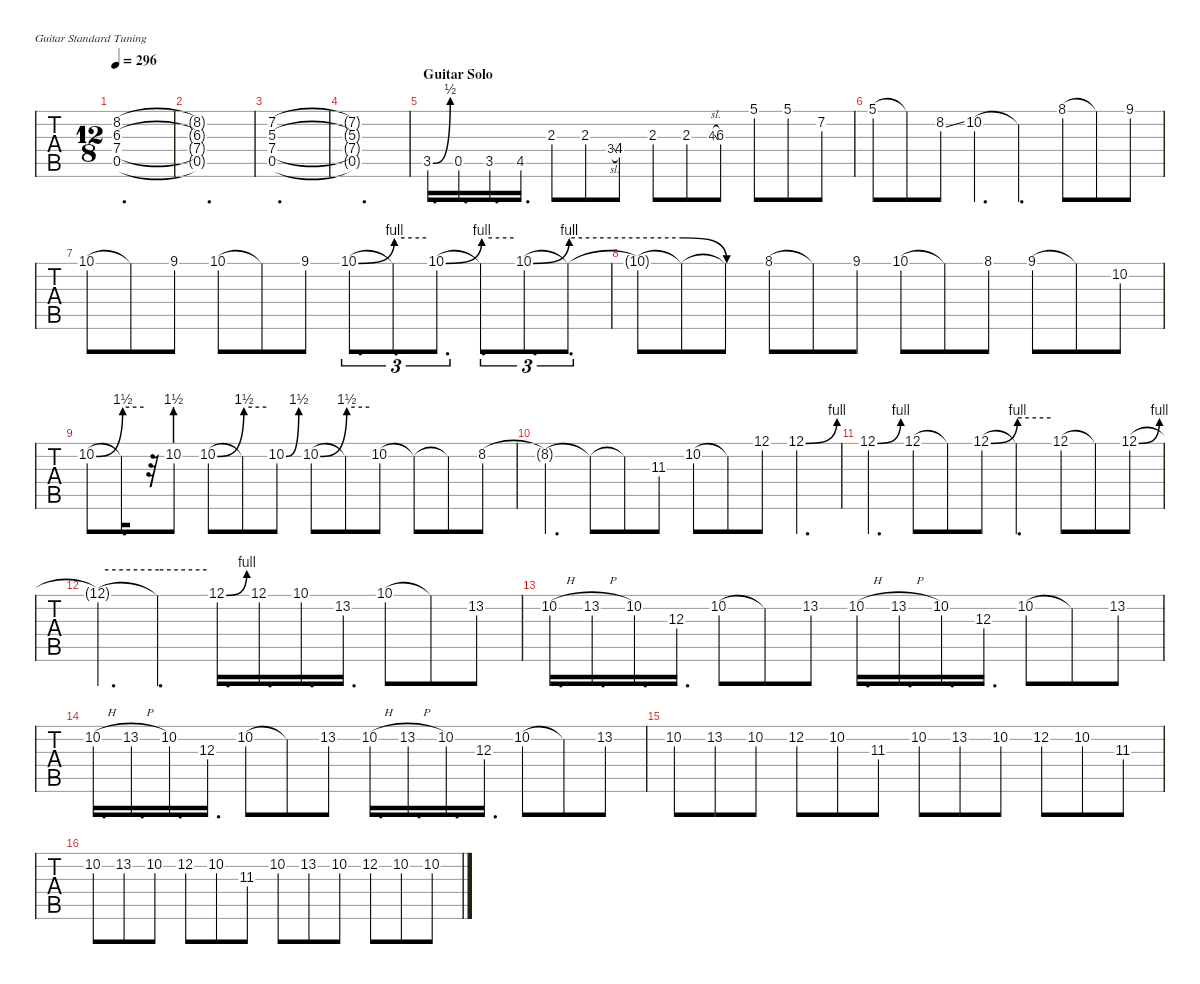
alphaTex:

\hideDynamics
\bracketExtendMode nobrackets
\singleTrackTrackNamePolicy hidden
\multiTrackTrackNamePolicy hidden
\firstSystemTrackNameMode fullname
\firstSystemTrackNameOrientation horizontal
\otherSystemsTrackNameOrientation horizontal
\track ("Guitar I" "E-Gt") {instrument overdrivenguitar}
\staff {tabs}
\tuning (E4 B3 G3 D3 A2 E2)
\ts (12 8)
\tempo 296
\clef g2
\ks c
(8.2 6.3{acc #} 7.4 0.5).1{d dy f} |
(8.2{t} 6.3{t acc #} 7.4{t} 0.5{t}).1{d} |
(7.2{acc #} 5.3 7.4 0.5).1{d} |
(7.2{t acc #} 5.3{t} 7.4{t} 0.5{t}).1{d} |
\section ("" "Guitar Solo")
3.5{be (bend 0 0 60 2)}.16{d} 0.5.16{d} 3.5.16{d} 4.5{acc #}.16{d} 2.3.8 2.3.8 3.4{sl}.8{gr} 4.4{acc #}.8 2.3.8 2.3.8 4.3{sl}.8{gr} 6.3{acc #}.8 5.1.8 5.1.8 7.2{acc #}.8 |
5.1.8 5.1{t}.8 8.2{ss}.8 10.2.4{d} 10.2{t}.4{d} 8.1.8 8.1{t}.8 9.1{acc #}.8 |
10.1.8 10.1{t}.8 9.1{acc #}.8 10.1.8 10.1{t}.8 9.1{acc #}.8 10.1{be (bend 0 0 60 4)}.8{d tu (3 2)} 10.1{be (hold 0 4 60 4) t}.8{d tu (3 2)} 10.1{be (bend 0 0 60 4)}.8{d tu (3 2)} 10.1{be (hold 0 4 60 4) t}.8{d tu (3 2)} 10.1{be (bend 0 0 60 4)}.8{d tu (3 2)} 10.1{be (hold 0 4 60 4) t}.8{d tu (3 2)} |
10.1{t}.8 10.1{be (prebendrelease 0 4 60 0) t}.8 10.1{be (hold 0 0 60 0) t}.8 8.1.8 8.1{t}.8 9.1{acc #}.8 10.1.8 10.1{t}.8 8.1.8 9.1{acc #}.8 9.1{t acc #}.8 10.2.8 |
10.2{be (bend 0 0 60 6)}.8 10.2{be (hold 0 6 60 6) t}.16{d} r.32 10.2{be (prebend 0 6 60 6)}.8 10.2{be (bend 0 0 60 6)}.8 10.2{be (hold 0 6 60 6) t}.8 10.2{be (bend 0 0 60 6)}.8 10.2{be (bend 0 0 60 6)}.8 10.2{be (hold 0 6 60 6) t}.8 10.2.8 10.2{t}.8 10.2{t}.8 8.2.8 |
8.2{t}.4{d} 8.2{t}.8 8.2{t}.8 11.3{acc #}.8 10.2.8 10.2{t}.8 12.1.8 12.1{be (bend 0 0 60 4)}.4{d} |
12.1{be (bend 0 0 60 4)}.4{d} 12.1.8 12.1{t}.8 12.1{be (bend 0 0 60 4)}.8 12.1{be (hold 0 4 60 4) t}.4{d} 12.1.8 12.1{t}.8 12.1{be (bend 0 0 60 4)}.8 |
12.1{be (hold 0 4 60 4) t}.4{d} 12.1{be (hold 0 4 60 4) t}.4{d} 12.1{be (bend 0 0 60 4)}.16{d} 12.1.16{d} 10.1.16{d} 13.2.16{d} 10.1.8 10.1{t}.8 13.2.8 |
10.2{h}.16{d} 13.2{h}.16{d} 10.2.16{d} 12.3.16{d} 10.2.8 10.2{t}.8 13.2.8 10.2{h}.16{d} 13.2{h}.16{d} 10.2.16{d} 12.3.16{d} 10.2.8 10.2{t}.8 13.2.8 |
10.2{h}.16{d} 13.2{h}.16{d} 10.2.16{d} 12.3.16{d} 10.2.8 10.2{t}.8 13.2.8 10.2{h}.16{d} 13.2{h}.16{d} 10.2.16{d} 12.3.16{d} 10.2.8 10.2{t}.8 13.2.8 |
10.2.8 13.2.8 10.2.8 12.2.8 10.2.8 11.3{acc #}.8 10.2.8 13.2.8 10.2.8 12.2.8 10.2.8 11.3{acc #}.8 |
10.2.8 13.2.8 10.2.8 12.2.8 10.2.8 11.3{acc #}.8 10.2.8 13.2.8 10.2.8 12.2.8 10.2.8 10.2.8
